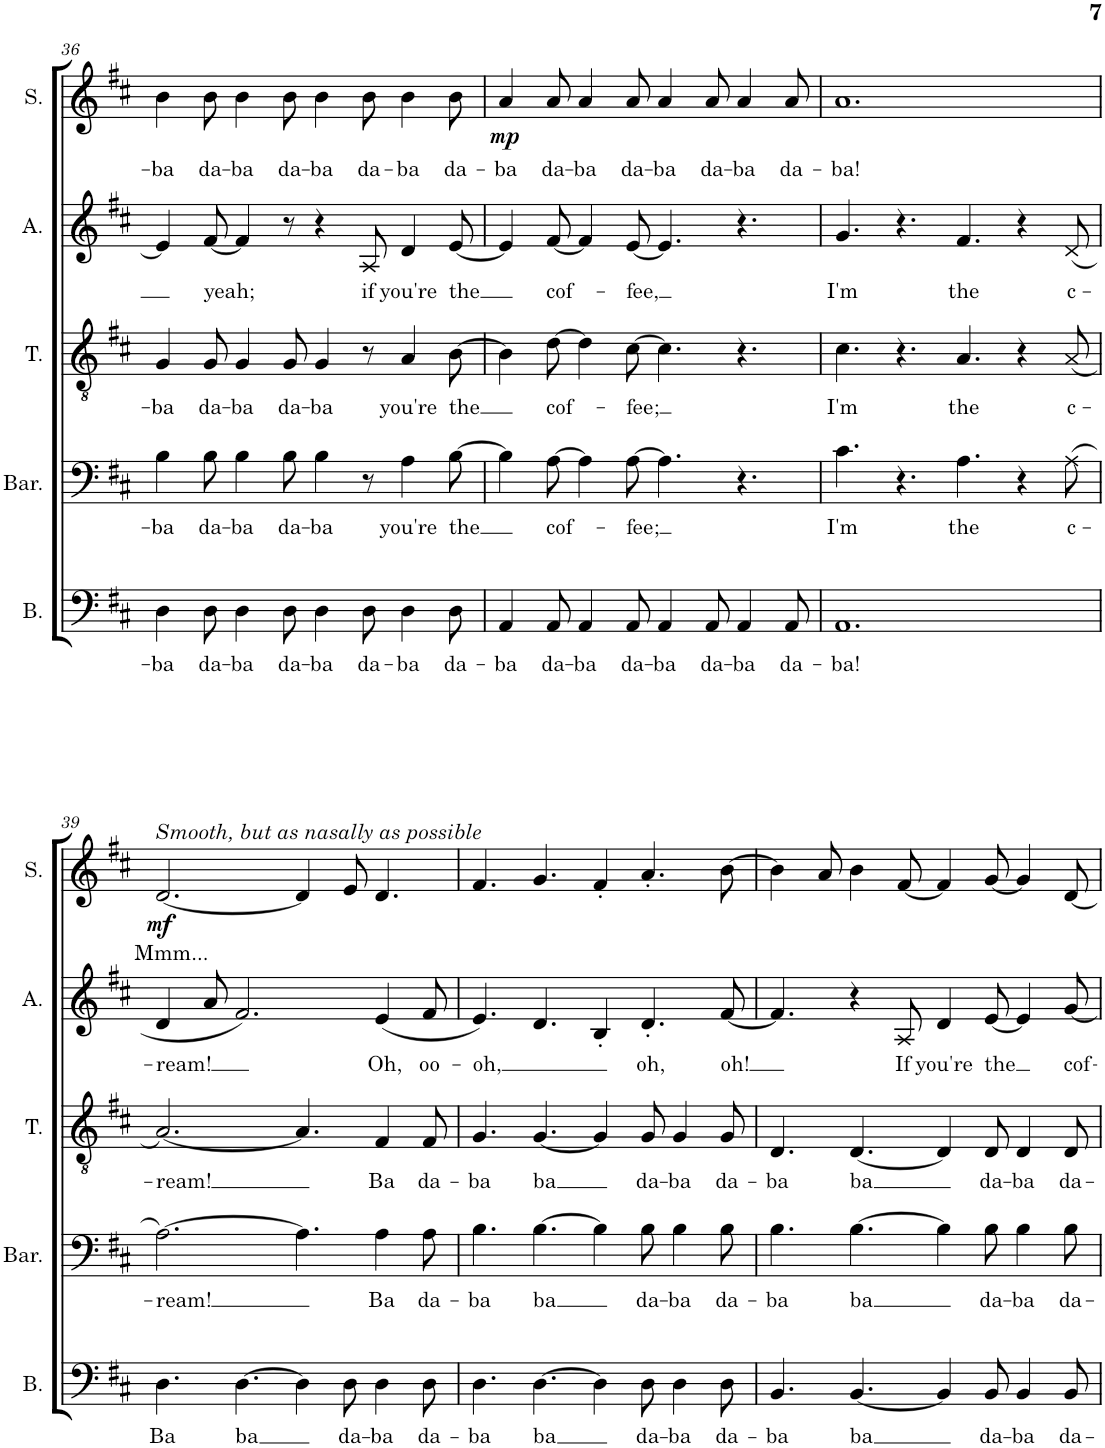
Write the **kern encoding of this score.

**kern	**text	**kern	**text	**kern	**text	**kern	**text	**kern	**text	**dynam
*part5	*part5	*part4	*part4	*part3	*part3	*part2	*part2	*part1	*part1	*part1
*staff5	*staff5	*staff4	*staff4	*staff3	*staff3	*staff2	*staff2	*staff1	*staff1	*staff1
*I"Bass	*	*I"Baritone	*	*I"Tenor	*	*I"Alto	*	*I"Soprano	*	*
*I'B.	*	*I'Bar.	*	*I'T.	*	*I'A.	*	*I'S.	*	*
!!LO:PB:g=z
*clefF4	*	*clefF4	*	*clefGv2	*	*clefG2	*	*clefG2	*	*
*k[f#c#]	*	*k[f#c#]	*	*k[f#c#]	*	*k[f#c#]	*	*k[f#c#]	*	*
*M12/8	*	*M12/8	*	*M12/8	*	*M12/8	*	*M12/8	*	*
=36	=36	=36	=36	=36	=36	=36	=36	=36	=36	=36
!	!LO:LY:b	!	!LO:LY:b	!	!LO:LY:b	!	!	!	!LO:LY:b	!
4D\	-ba	4B\	-ba	4G/	-ba	4e/]	.	4b\	-ba	.
!	!LO:LY:b	!	!LO:LY:b	!	!LO:LY:b	!	!LO:LY:b	!	!LO:LY:b	!
8D\	da-	8B\	da-	8G/	da-	[8f#/	yeah;	8b\	da-	.
!	!LO:LY:b	!	!LO:LY:b	!	!LO:LY:b	!	!	!	!LO:LY:b	!
4D\	-ba	4B\	-ba	4G/	-ba	4f#/]	.	4b\	-ba	.
!	!LO:LY:b	!	!LO:LY:b	!	!LO:LY:b	!	!	!	!LO:LY:b	!
8D\	da-	8B\	da-	8G/	da-	8r	.	8b\	da-	.
!	!LO:LY:b	!	!LO:LY:b	!	!LO:LY:b	!	!	!	!LO:LY:b	!
4D\	-ba	4B\	-ba	4G/	-ba	4r	.	4b\	-ba	.
!	!LO:LY:b	!	!	!	!	!	!LO:LY:b	!	!LO:LY:b	!
8D\	da-	8r	.	8r	.	8A/	if	8b\	da-	.
!	!LO:LY:b	!	!LO:LY:b	!	!LO:LY:b	!	!LO:LY:b	!	!LO:LY:b	!
4D\	-ba	4A\	you're	4A/	you're	4d/	you're	4b\	-ba	.
!	!LO:LY:b	!	!LO:LY:b	!	!LO:LY:b	!	!LO:LY:b	!	!LO:LY:b	!
8D\	da-	[8B\	the	[8B\	the	[8e/	the	8b\	da-	.
=37	=37	=37	=37	=37	=37	=37	=37	=37	=37	=37
!	!LO:LY:b	!	!	!	!	!	!	!	!LO:LY:b	!LO:DY:b
4AA/	-ba	4B\]	.	4B\]	.	4e/]	.	4a/	-ba	mp
!	!LO:LY:b	!	!LO:LY:b	!	!LO:LY:b	!	!LO:LY:b	!	!LO:LY:b	!
8AA/	da-	[8A\	cof-	[8d\	cof-	[8f#/	cof-	8a/	da-	.
!	!LO:LY:b	!	!	!	!	!	!	!	!LO:LY:b	!
4AA/	-ba	4A\]	.	4d\]	.	4f#/]	.	4a/	-ba	.
!	!LO:LY:b	!	!LO:LY:b	!	!LO:LY:b	!	!LO:LY:b	!	!LO:LY:b	!
8AA/	da-	[8A\	-fee;	[8c#\	-fee;	[8e/	-fee,	8a/	da-	.
!	!LO:LY:b	!	!	!	!	!	!	!	!LO:LY:b	!
4AA/	-ba	4.A\]	.	4.c#\]	.	4.e/]	.	4a/	-ba	.
!	!LO:LY:b	!	!	!	!	!	!	!	!LO:LY:b	!
8AA/	da-	.	.	.	.	.	.	8a/	da-	.
!	!LO:LY:b	!	!	!	!	!	!	!	!LO:LY:b	!
4AA/	-ba	4.r	.	4.r	.	4.r	.	4a/	-ba	.
!	!LO:LY:b	!	!	!	!	!	!	!	!LO:LY:b	!
8AA/	da-	.	.	.	.	.	.	8a/	da-	.
=38	=38	=38	=38	=38	=38	=38	=38	=38	=38	=38
!	!LO:LY:b	!	!LO:LY:b	!	!LO:LY:b	!	!LO:LY:b	!	!LO:LY:b	!
1.AA	-ba!	4.c#\	I'm	4.c#\	I'm	4.g/	I'm	1.a	-ba!	.
.	.	4.r	.	4.r	.	4.r	.	.	.	.
!	!	!	!LO:LY:b	!	!LO:LY:b	!	!LO:LY:b	!	!	!
.	.	4.A\	the	4.A/	the	4.f#/	the	.	.	.
.	.	4r	.	4r	.	4r	.	.	.	.
!	!	!	!LO:LY:b	!	!LO:LY:b	!	!LO:LY:b	!	!	!
.	.	(8A\	c-	(8A/	c-	(8d/	c-	.	.	.
!!LO:LB:g=z
=39	=39	=39	=39	=39	=39	=39	=39	=39	=39	=39
!	!	!	!	!	!	!	!	!LO:TX:a:i:t=Smooth, but as nasally as possible	!	!
!	!LO:LY:b	!	!LO:LY:b	!	!LO:LY:b	!	!LO:LY:b	!	!LO:LY:b	!LO:DY:b
4.D\	-Ba	[2.A\)	-ream!	[2.A/)	-ream!	4d/	-ream!	[2.d/	Mmm...	mf
.	.	.	.	.	.	8a/	.	.	.	.
!	!LO:LY:b	!	!	!	!	!	!	!	!	!
[4.D\	ba	.	.	.	.	2.f#/)	.	.	.	.
4D\]	.	4.A\]	.	4.A/]	.	.	.	4d/]	.	.
!	!LO:LY:b	!	!	!	!	!	!	!	!	!
8D\	da-	.	.	.	.	.	.	8e/	.	.
!	!LO:LY:b	!	!LO:LY:b	!	!LO:LY:b	!	!LO:LY:b	!	!	!
4D\	-ba	4A\	-Ba	4F#/	-Ba	(4e/	Oh,	4.d/	.	.
!	!LO:LY:b	!	!LO:LY:b	!	!LO:LY:b	!	!LO:LY:b	!	!	!
8D\	da-	8A\	da-	8F#/	da-	8f#/	oo-	.	.	.
=40	=40	=40	=40	=40	=40	=40	=40	=40	=40	=40
!	!LO:LY:b	!	!LO:LY:b	!	!LO:LY:b	!	!LO:LY:b	!	!	!
4.D\	-ba	4.B\	-ba	4.G/	-ba	4.e/)	-oh,	4.f#/	.	.
!	!LO:LY:b	!	!LO:LY:b	!	!LO:LY:b	!	!	!	!	!
[4.D\	ba	[4.B\	ba	[4.G/	ba	4.d/	.	4.g/	.	.
4D\]	.	4B\]	.	4G/]	.	4B'/	.	4f#'/	.	.
!	!LO:LY:b	!	!LO:LY:b	!	!LO:LY:b	!	!LO:LY:b	!	!	!
8D\	da-	8B\	da-	8G/	da-	4.d'/	oh,	4.a'/	.	.
!	!LO:LY:b	!	!LO:LY:b	!	!LO:LY:b	!	!	!	!	!
4D\	-ba	4B\	-ba	4G/	-ba	.	.	.	.	.
!	!LO:LY:b	!	!LO:LY:b	!	!LO:LY:b	!	!LO:LY:b	!	!	!
8D\	da-	8B\	da-	8G/	da-	[8f#/	oh!	[8b\	.	.
=41	=41	=41	=41	=41	=41	=41	=41	=41	=41	=41
!	!LO:LY:b	!	!LO:LY:b	!	!LO:LY:b	!	!	!	!	!
4.BB/	-ba	4.B\	-ba	4.D/	-ba	4.f#/]	.	4b\]	.	.
.	.	.	.	.	.	.	.	8a/	.	.
!	!LO:LY:b	!	!LO:LY:b	!	!LO:LY:b	!	!	!	!	!
[4.BB/	ba	[4.B\	ba	[4.D/	ba	4r	.	4b\	.	.
!	!	!	!	!	!	!	!LO:LY:b	!	!	!
.	.	.	.	.	.	8A/	If	[8f#/	.	.
!	!	!	!	!	!	!	!LO:LY:b	!	!	!
4BB/]	.	4B\]	.	4D/]	.	4d/	you're	4f#/]	.	.
!	!LO:LY:b	!	!LO:LY:b	!	!LO:LY:b	!	!LO:LY:b	!	!	!
8BB/	da-	8B\	da-	8D/	da-	[8e/	the	[8g/	.	.
!	!LO:LY:b	!	!LO:LY:b	!	!LO:LY:b	!	!	!	!	!
4BB/	-ba	4B\	-ba	4D/	-ba	4e/]	.	4g/]	.	.
!	!LO:LY:b	!	!LO:LY:b	!	!LO:LY:b	!	!LO:LY:b	!	!	!
8BB/	da-	8B\	da-	8D/	da-	[8g/	cof-	[8d/	.	.
=	=	=	=	=	=	=	=	=	=	=
*-	*-	*-	*-	*-	*-	*-	*-	*-	*-	*-
